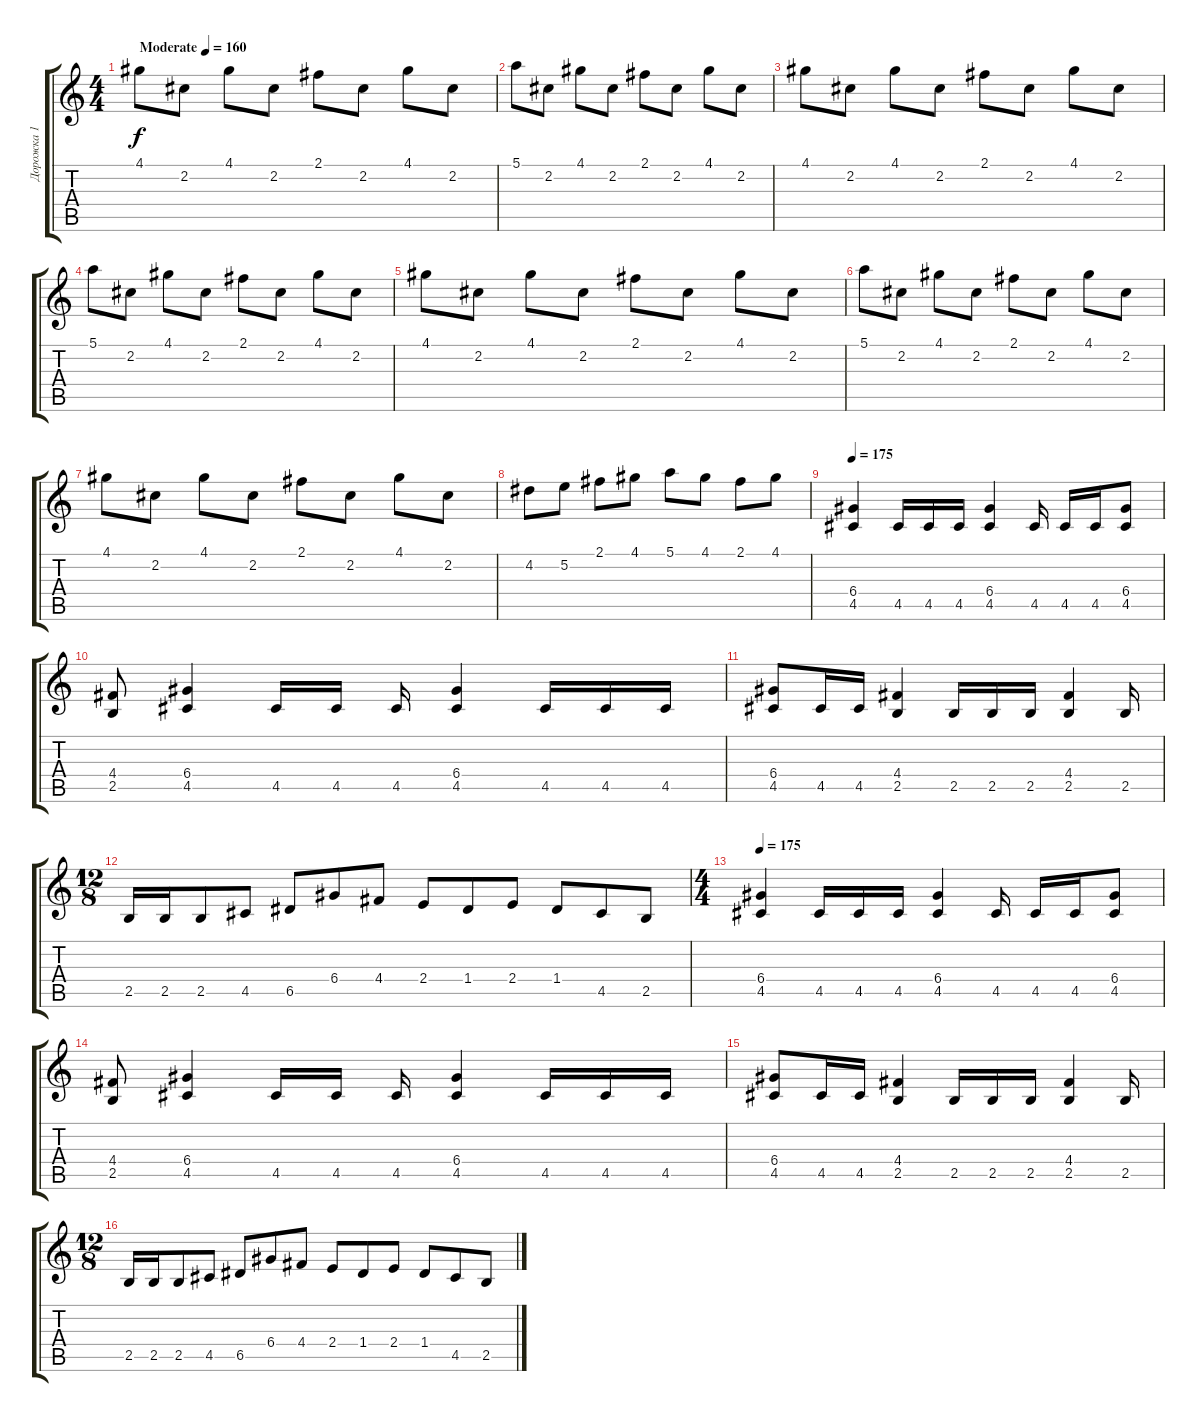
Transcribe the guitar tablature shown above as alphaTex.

\track ("Дорожка 1" "Дорожка 1") {instrument distortionguitar}
\staff {score tabs}
\tuning (E4 B3 G3 D3 A2 E2) {hide}
\ts (4 4)
\tempo (160 "Moderate")
\clef g2
\ks c
4.1.8{dy f instrument distortionguitar} 2.2.8 4.1.8 2.2.8 2.1.8 2.2.8 4.1.8 2.2.8 |
5.1.8 2.2.8 4.1.8 2.2.8 2.1.8 2.2.8 4.1.8 2.2.8 |
4.1.8 2.2.8 4.1.8 2.2.8 2.1.8 2.2.8 4.1.8 2.2.8 |
5.1.8 2.2.8 4.1.8 2.2.8 2.1.8 2.2.8 4.1.8 2.2.8 |
4.1.8 2.2.8 4.1.8 2.2.8 2.1.8 2.2.8 4.1.8 2.2.8 |
5.1.8 2.2.8 4.1.8 2.2.8 2.1.8 2.2.8 4.1.8 2.2.8 |
4.1.8 2.2.8 4.1.8 2.2.8 2.1.8 2.2.8 4.1.8 2.2.8 |
4.2.8 5.2.8 2.1.8 4.1.8 5.1.8 4.1.8 2.1.8 4.1.8 |
\tempo 175
(6.4 4.5).4 4.5.16 4.5.16 4.5.16 (6.4 4.5).4 4.5.16 4.5.16 4.5.16 (6.4 4.5).8 |
(4.4 2.5).8 (6.4 4.5).4 4.5.16 4.5.16 4.5.16 (6.4 4.5).4 4.5.16 4.5.16 4.5.16 |
(6.4 4.5).8 4.5.16 4.5.16 (4.4 2.5).4 2.5.16 2.5.16 2.5.16 (4.4 2.5).4 2.5.16 |
\ts (12 8)
2.5.16 2.5.16 2.5.8 4.5.8 6.5.8 6.4.8 4.4.8 2.4.8 1.4.8 2.4.8 1.4.8 4.5.8 2.5.8 |
\ts (4 4)
\tempo 175
(6.4 4.5).4 4.5.16 4.5.16 4.5.16 (6.4 4.5).4 4.5.16 4.5.16 4.5.16 (6.4 4.5).8 |
(4.4 2.5).8 (6.4 4.5).4 4.5.16 4.5.16 4.5.16 (6.4 4.5).4 4.5.16 4.5.16 4.5.16 |
(6.4 4.5).8 4.5.16 4.5.16 (4.4 2.5).4 2.5.16 2.5.16 2.5.16 (4.4 2.5).4 2.5.16 |
\ts (12 8)
2.5.16 2.5.16 2.5.8 4.5.8 6.5.8 6.4.8 4.4.8 2.4.8 1.4.8 2.4.8 1.4.8 4.5.8 2.5.8
